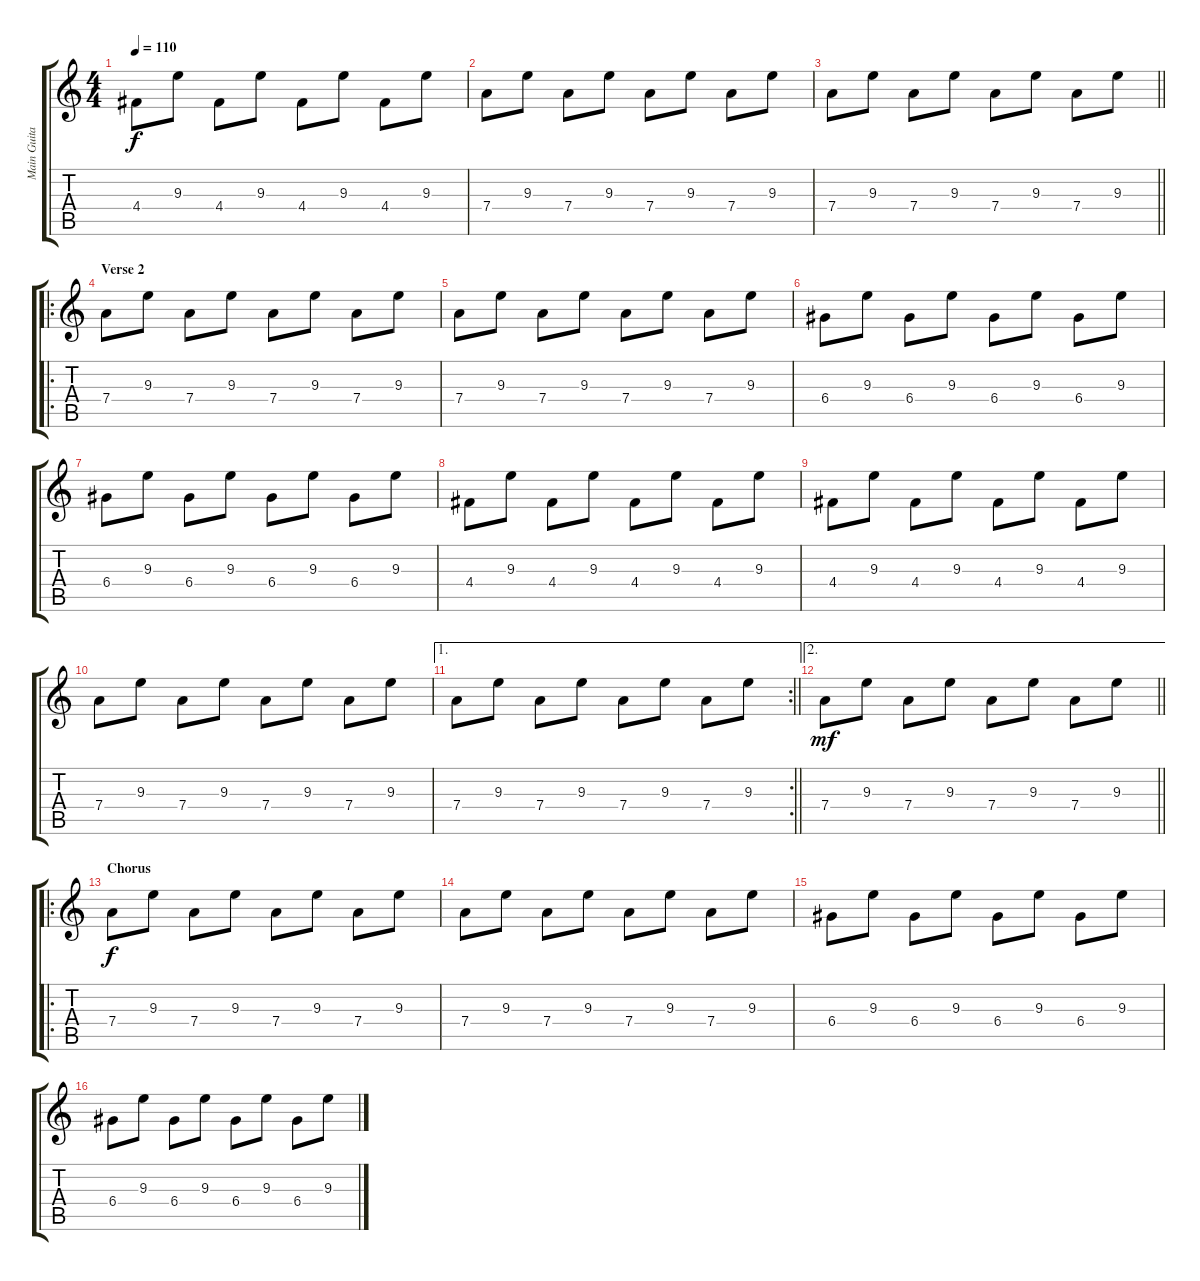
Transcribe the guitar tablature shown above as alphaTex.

\track ("Main Guitar" "Main Guita") {instrument electricguitarjazz}
\staff {score tabs}
\tuning (E4 B3 G3 D3 A2 E2) {hide}
\ts (4 4)
\tempo 110
\clef g2
\ks c
4.4.8{dy f} 9.3.8 4.4.8 9.3.8 4.4.8 9.3.8 4.4.8 9.3.8 |
7.4.8 9.3.8 7.4.8 9.3.8 7.4.8 9.3.8 7.4.8 9.3.8 |
\barLineRight lightlight
7.4.8 9.3.8 7.4.8 9.3.8 7.4.8 9.3.8 7.4.8 9.3.8 |
\ro
\section ("" "Verse 2")
7.4.8 9.3.8 7.4.8 9.3.8 7.4.8 9.3.8 7.4.8 9.3.8 |
7.4.8 9.3.8 7.4.8 9.3.8 7.4.8 9.3.8 7.4.8 9.3.8 |
6.4.8 9.3.8 6.4.8 9.3.8 6.4.8 9.3.8 6.4.8 9.3.8 |
6.4.8 9.3.8 6.4.8 9.3.8 6.4.8 9.3.8 6.4.8 9.3.8 |
4.4.8 9.3.8 4.4.8 9.3.8 4.4.8 9.3.8 4.4.8 9.3.8 |
4.4.8 9.3.8 4.4.8 9.3.8 4.4.8 9.3.8 4.4.8 9.3.8 |
7.4.8 9.3.8 7.4.8 9.3.8 7.4.8 9.3.8 7.4.8 9.3.8 |
\ae 1
\rc 2
\barLineRight lightlight
7.4.8 9.3.8 7.4.8 9.3.8 7.4.8 9.3.8 7.4.8 9.3.8 |
\ae 2
\barLineRight lightlight
7.4.8{dy mf} 9.3.8 7.4.8 9.3.8 7.4.8 9.3.8 7.4.8 9.3.8 |
\ro
\section ("" "Chorus")
7.4.8{dy f} 9.3.8 7.4.8 9.3.8 7.4.8 9.3.8 7.4.8 9.3.8 |
7.4.8 9.3.8 7.4.8 9.3.8 7.4.8 9.3.8 7.4.8 9.3.8 |
6.4.8 9.3.8 6.4.8 9.3.8 6.4.8 9.3.8 6.4.8 9.3.8 |
6.4.8 9.3.8 6.4.8 9.3.8 6.4.8 9.3.8 6.4.8 9.3.8
